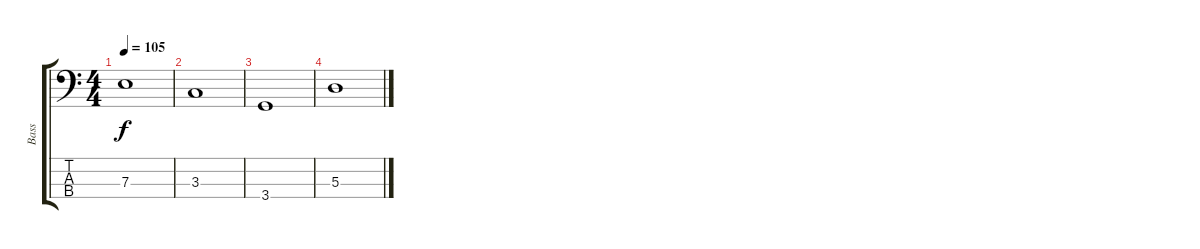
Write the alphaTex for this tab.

\track ("Bass" "Bass") {instrument electricbassfinger}
\staff {score tabs}
\tuning (G2 D2 A1 E1) {hide}
\ts (4 4)
\tempo 105
\clef f4
\ks c
7.3.1{dy f} |
3.3.1 |
3.4.1 |
5.3.1
